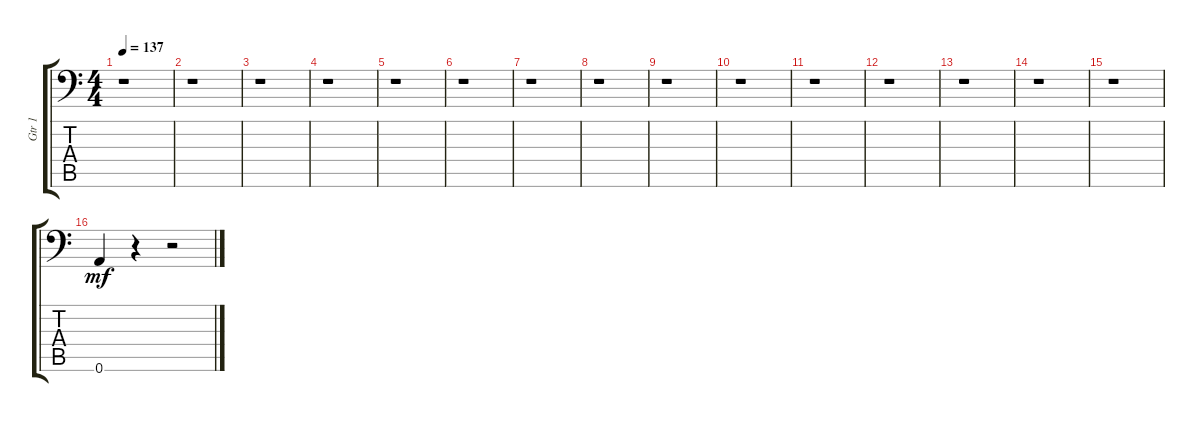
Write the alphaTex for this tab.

\track ("Gtr 1" "Gtr 1") {instrument distortionguitar}
\staff {score tabs}
\tuning (E4 B3 G3 D3 A2 A1) {hide}
\ts (4 4)
\tempo 137
\clef f4
\ks c
r.1{dy mf} |
r.1 |
r.1 |
r.1 |
r.1 |
r.1 |
r.1 |
r.1 |
r.1 |
r.1 |
r.1 |
r.1 |
r.1 |
r.1 |
r.1 |
0.6.4 r.4 r.2
